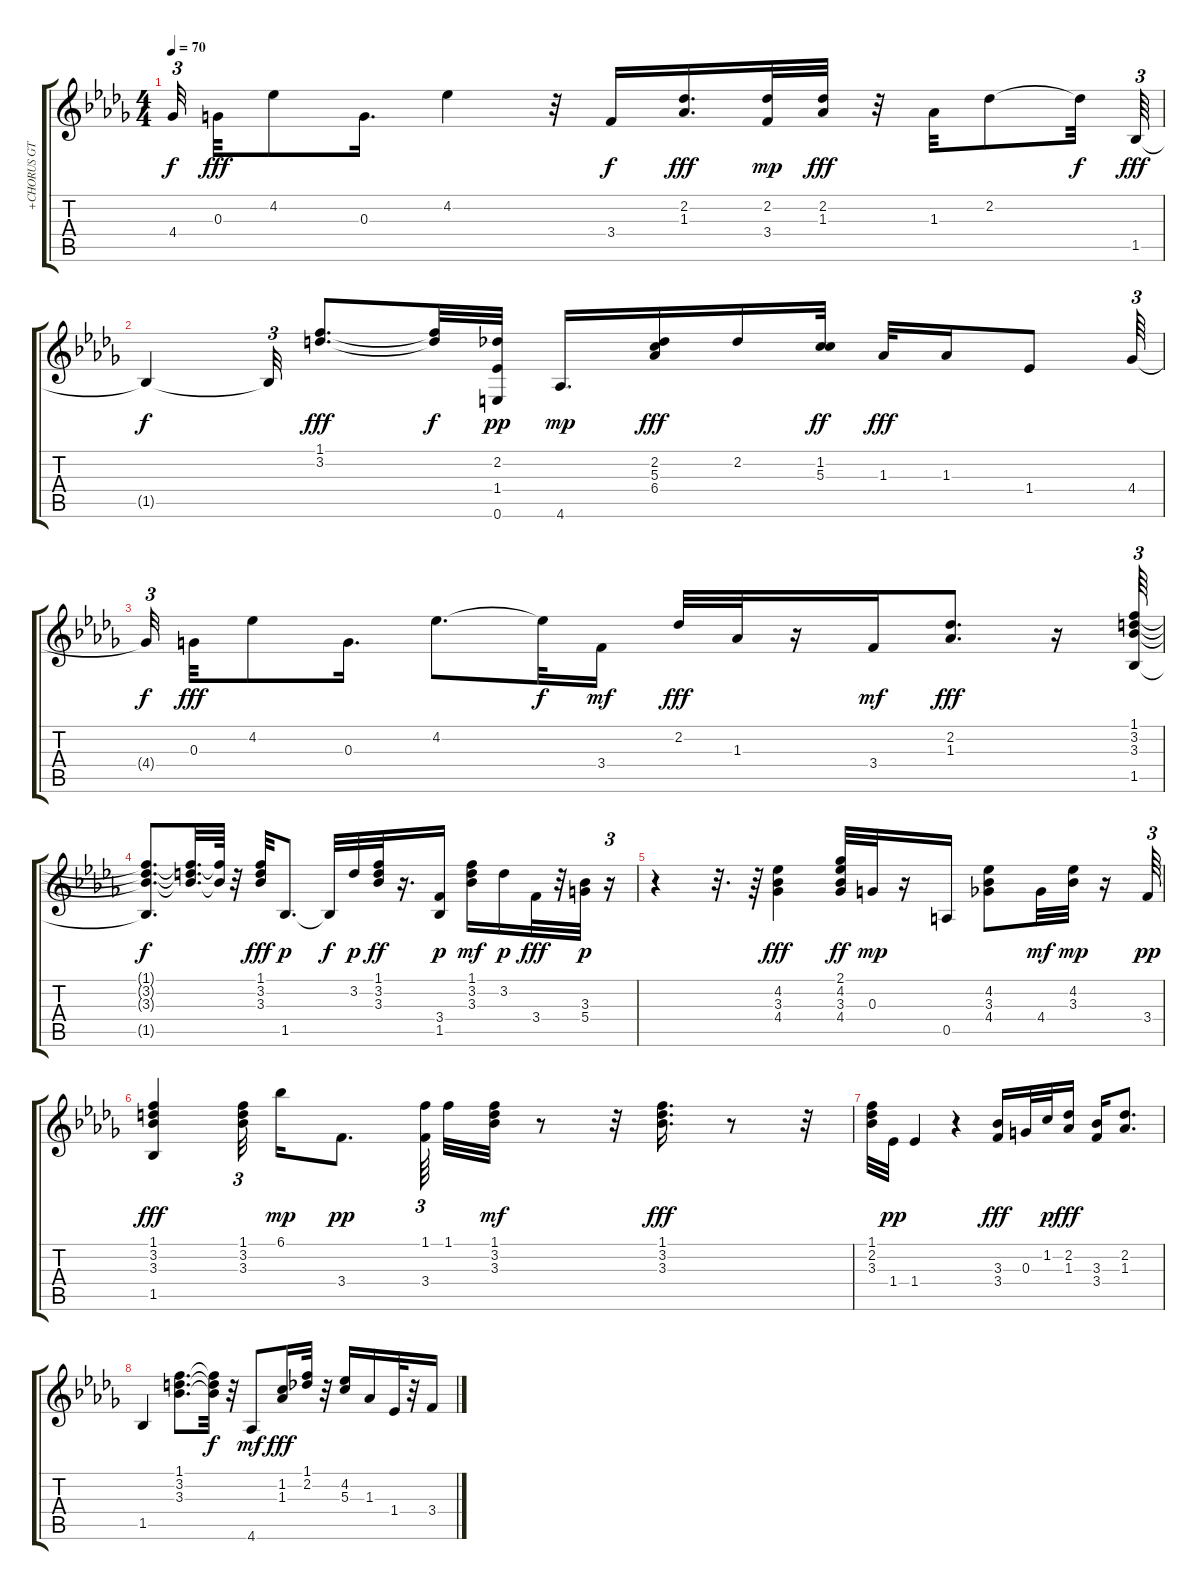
\track ("+CHORUS GT" "+CHORUS GT") {instrument electricguitarclean}
\staff {score tabs}
\tuning (E4 B3 G3 D3 A2 E2) {hide}
\ts (4 4)
\tempo 70
\clef g2
\ks bbminor
4.4{t}.32{tu (3 2) dy f beam splitsecondary} 0.3.32{dy fff} 4.2.8 0.3.16{d} 4.2.4 r.32 3.4.16{dy f} (2.2 1.3).16{d dy fff} (2.2 3.4).32{dy mp} (2.2 1.3).32{dy fff} r.32 1.3.32 2.2.8 2.2{t}.32{dy f} 1.5.64{tu (3 2) dy fff} |
1.5{t}.4{dy f} 1.5{t}.32{tu (3 2)} (1.1 3.2).8{d dy fff} (1.1{t} 3.2{t}).32{dy f} (2.2 1.4 0.6).32{dy pp} 4.6.16{d dy mp} (2.2 5.3 6.4).16{dy fff} 2.2.16 (1.2 5.3).32{dy ff} 1.3.32{dy fff} 1.3.16 1.4.8 4.4.64{tu (3 2)} |
4.4{t}.32{tu (3 2) dy f beam splitsecondary} 0.3.32{dy fff} 4.2.8 0.3.16{d} 4.2.8{d} 4.2{t}.32{dy f} 3.4.16{dy mf} 2.2.32{dy fff} 1.3.32 r.16 3.4.16{dy mf} (2.2 1.3).8{d dy fff} r.16 (1.1 3.2 3.3 1.5).64{tu (3 2)} |
(1.1{t} 3.2{t} 3.3{t} 1.5{t}).8{d dy f} (1.1{t} 3.2{t} 3.3{t}).32{d} (1.1{t} 3.3{t}).64 r.32 (1.1 3.2 3.3).32{dy fff} 1.5.8{d dy p} 1.5{t}.32{dy f} 3.2.32{dy p} (1.1 3.2 3.3).32{dy ff} r.16{d} (3.4 1.5).16{dy p} (1.1 3.2 3.3).16{dy mf} 3.2.16{dy p} 3.4.32{dy fff} r.32 (3.3 5.4).32{dy p} r.16{tu (3 2)} |
r.4 r.32{d} r.64 (4.2 3.3 4.4).4{dy fff} (2.1 4.2 3.3 4.4).32{dy ff} 0.3.32{dy mp} r.16 0.5.16 (4.2 3.3 4.4).8 4.4.32{dy mf} (4.2 3.3).32{dy mp} r.16 3.4.64{tu (3 2) dy pp} |
(1.1 3.2 3.3 1.5).4{dy fff} (1.1 3.2 3.3).32{tu (3 2) beam splitsecondary} 6.1.16{dy mp} 3.4.8{d dy pp} (1.1 3.4).64{tu (3 2) beam splitsecondary} 1.1.32 (1.1 3.2 3.3).32{dy mf} r.8 r.32 (1.1 3.2 3.3).16{d dy fff} r.8 r.32 |
(1.1 2.2 3.3).32 1.4.32{dy pp} 1.4.4 r.4 (3.3 3.4).16{dy fff} 0.3.32 1.2.32{dy p} (2.2 1.3).16{dy fff} (3.3 3.4).16 (2.2 1.3).8{d} |
1.5.4 (1.1 3.2 3.3).8{d} (1.1{t} 3.2{t} 3.3{t}).32{dy f} r.32 4.6.8{dy mf} (1.2 1.3).16{dy fff} (1.1 2.2).32 r.32 (4.2 5.3).16 1.3.16 1.4.32 r.32 3.4.16
